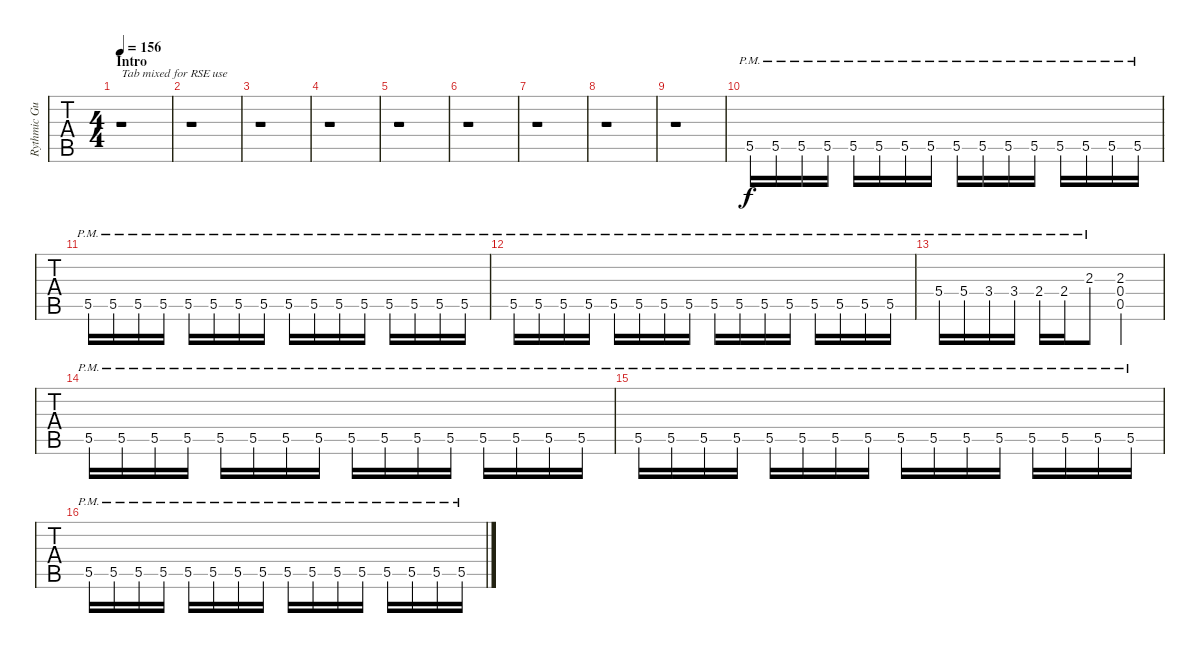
\track ("Rythmic Guitar (Jose A. Garrido)" "Rythmic Gu") {instrument distortionguitar}
\staff {tabs}
\tuning (Eb4 Bb3 Gb3 Db3 Ab2 Eb2) {hide}
\ts (4 4)
\section ("" "Intro")
\tempo 156
\clef g2
\ks c
r.1{txt "Tab mixed for RSE use" dy f instrument distortionguitar} |
r.1 |
r.1 |
r.1 |
r.1 |
r.1 |
r.1 |
r.1 |
r.1 |
5.5{pm}.16 5.5{pm}.16 5.5{pm}.16 5.5{pm}.16 5.5{pm}.16 5.5{pm}.16 5.5{pm}.16 5.5{pm}.16 5.5{pm}.16 5.5{pm}.16 5.5{pm}.16 5.5{pm}.16 5.5{pm}.16 5.5{pm}.16 5.5{pm}.16 5.5{pm}.16 |
5.5{pm}.16 5.5{pm}.16 5.5{pm}.16 5.5{pm}.16 5.5{pm}.16 5.5{pm}.16 5.5{pm}.16 5.5{pm}.16 5.5{pm}.16 5.5{pm}.16 5.5{pm}.16 5.5{pm}.16 5.5{pm}.16 5.5{pm}.16 5.5{pm}.16 5.5{pm}.16 |
5.5{pm}.16 5.5{pm}.16 5.5{pm}.16 5.5{pm}.16 5.5{pm}.16 5.5{pm}.16 5.5{pm}.16 5.5{pm}.16 5.5{pm}.16 5.5{pm}.16 5.5{pm}.16 5.5{pm}.16 5.5{pm}.16 5.5{pm}.16 5.5{pm}.16 5.5{pm}.16 |
5.4{pm}.16 5.4{pm}.16 3.4{pm}.16 3.4{pm}.16 2.4{pm}.16 2.4{pm}.16 2.3{pm}.8 (2.3 0.4 0.5).2 |
5.5{pm}.16 5.5{pm}.16 5.5{pm}.16 5.5{pm}.16 5.5{pm}.16 5.5{pm}.16 5.5{pm}.16 5.5{pm}.16 5.5{pm}.16 5.5{pm}.16 5.5{pm}.16 5.5{pm}.16 5.5{pm}.16 5.5{pm}.16 5.5{pm}.16 5.5{pm}.16 |
5.5{pm}.16 5.5{pm}.16 5.5{pm}.16 5.5{pm}.16 5.5{pm}.16 5.5{pm}.16 5.5{pm}.16 5.5{pm}.16 5.5{pm}.16 5.5{pm}.16 5.5{pm}.16 5.5{pm}.16 5.5{pm}.16 5.5{pm}.16 5.5{pm}.16 5.5{pm}.16 |
5.5{pm}.16 5.5{pm}.16 5.5{pm}.16 5.5{pm}.16 5.5{pm}.16 5.5{pm}.16 5.5{pm}.16 5.5{pm}.16 5.5{pm}.16 5.5{pm}.16 5.5{pm}.16 5.5{pm}.16 5.5{pm}.16 5.5{pm}.16 5.5{pm}.16 5.5{pm}.16
